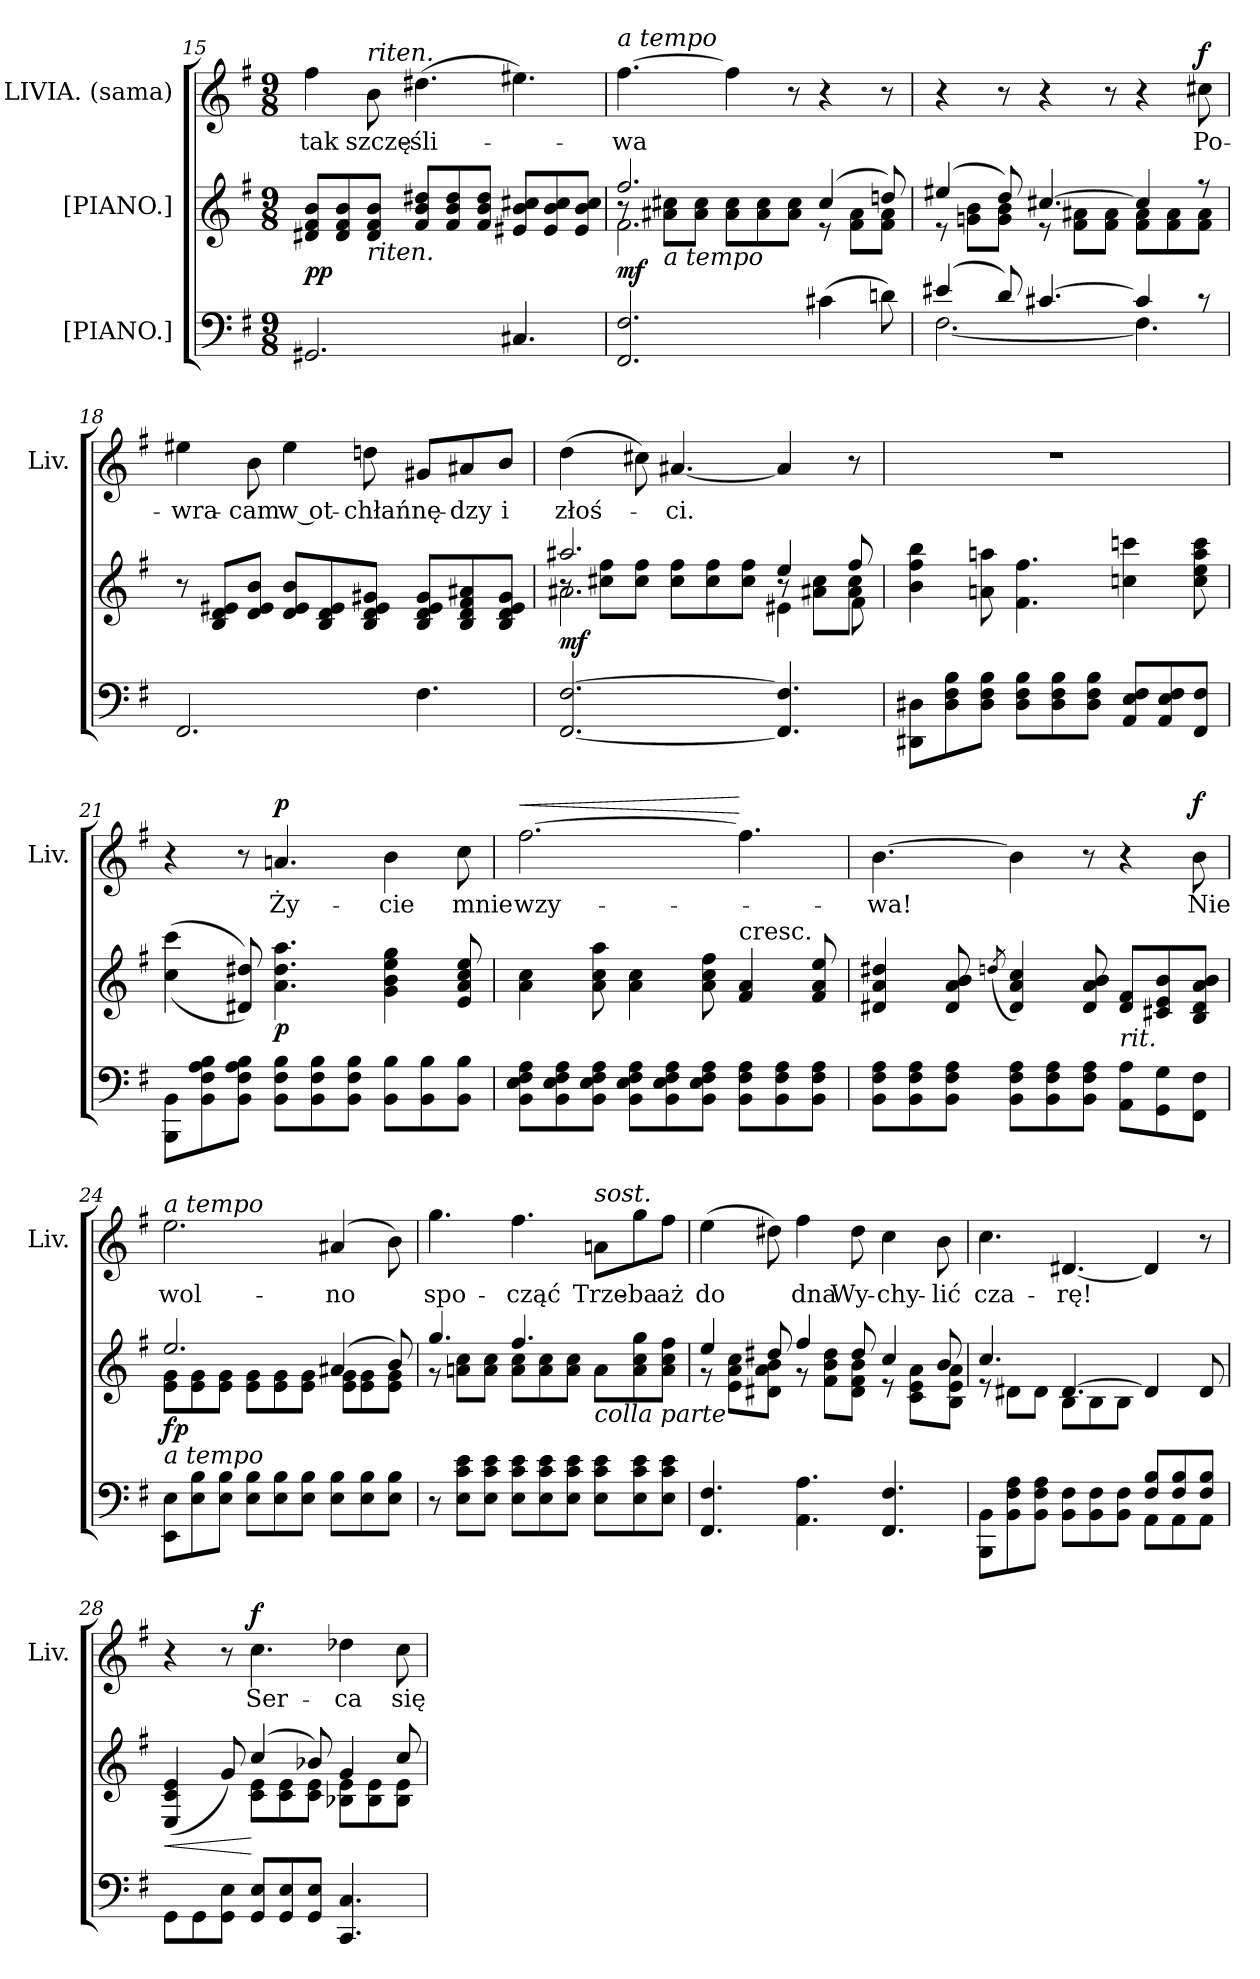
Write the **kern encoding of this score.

**kern	**kern	**dynam	**kern	**text	**dynam
*part3	*part2	*part2	*part1	*part1	*part1
*staff3	*staff2	*staff2	*staff1	*staff1	*staff1
*I"[PIANO.]	*I"[PIANO.]	*	*I"LIVIA. (sama)	*	*
*	*	*	*I'Liv.	*	*
*clefF4	*clefG2	*	*clefG2	*	*
*k[f#]	*k[f#]	*	*k[f#]	*	*
*e:	*e:	*	*e:	*	*
*M9/8	*M9/8	*	*M9/8	*	*
=15	=15	=15	=15	=15	=15
2.GG#X/	8d#X/ 8f#/ 8b/L	pp	4ff#\	tak	.
.	8d#/ 8f#/ 8b/	.	.	.	.
!	!	!	!LO:TX:a:i:t=riten.	!	!
!	!LO:TX:b:i:t=riten.	!	!	!	!
.	8d#/ 8f#/ 8b/J	.	8b\	szczę-	.
.	8f#/ 8b/ 8dd#X/L	.	(4.dd#X\	-śli-	.
.	8f#/ 8b/ 8dd#/	.	.	.	.
.	8f#/ 8b/ 8dd#/J	.	.	.	.
4.C#X/	8e#X/ 8b/ 8cc#X/L	.	4.ee#X\)	.	.
.	8e#/ 8b/ 8cc#/	.	.	.	.
.	8e#/ 8b/ 8cc#/J	.	.	.	.
=16	=16	=16	=16	=16	=16
*	*^	*	*	*	*
*	*	*^	*	*	*	*
!	!	!	!	!	!LO:TX:a:i:t=a tempo	!	!
2.FF#/ 2.F#/	2.ff#/	8r	2.f#\	mf	[4.ff#\	-wa	.
!	!	!LO:TX:b:i:t=a tempo	!	!	!	!	!
.	.	8a#X\ 8cc#X\L	.	.	.	.	.
.	.	8a#\ 8cc#\J	.	.	.	.	.
.	.	8a#\ 8cc#\L	.	.	4ff#\]	.	.
.	.	8a#\ 8cc#\	.	.	.	.	.
.	.	8a#\ 8cc#\J	.	.	8r	.	.
(4c#X\	(4cc#/	8re	4ryy	.	4r	.	.
.	.	8f#\ 8a#\L	.	.	.	.	.
8dn\)	8ddn/)	8f#\ 8a#\J	8ryy	.	8r	.	.
*	*	*v	*v	*	*	*	*
=17	=17	=17	=17	=17	=17	=17
*^	*	*	*	*	*	*
(4e#X/	[2.F#\	(4ee#X/	8re	.	4r	.	.
.	.	.	8gn\ 8b\L	.	.	.	.
8d/)	.	8dd/)	8g\ 8b\J	.	8r	.	.
[4.c#X/	.	[4.cc#X/	8re	.	4r	.	.
.	.	.	8f#\ 8a#X\L	.	.	.	.
.	.	.	8f#\ 8a#\J	.	8r	.	.
4c#/]	4.F#\]	4cc#/]	8f#\ 8a#\L	.	4r	.	.
.	.	.	8f#\ 8a#\	.	.	.	.
!	!	!	!	!	!	!	!LO:DY:a
8rc	.	8rff	8f#\ 8a#\J	.	8cc#X\	Po-	f
*v	*v	*	*	*	*	*	*
*	*v	*v	*	*	*	*
=18	=18	=18	=18	=18	=18
2.FF#/	8r	.	4ee#X\	-wra-	.
.	8B/ 8d/ 8e#X/L	.	.	.	.
.	8d/ 8e#/ 8b/J	.	8b\	-cam	.
.	8d/ 8e#/ 8b/L	.	4ee#\	w ot-	.
.	8B/ 8d/ 8e#/	.	.	.	.
.	8B/ 8d/ 8e#/ 8g#X/J	.	8ddn\	-chłań	.
4.F#\	8B/ 8d/ 8e#/ 8g#/L	.	8g#X/L	nę-	.
.	8B/ 8d/ 8f#/ 8a#X/	.	8a#X/	-dzy	.
.	8B/ 8d/ 8e#/ 8g#/J	.	8b/J	i	.
=19	=19	=19	=19	=19	=19
*	*^	*	*	*	*
*	*	*^	*	*	*	*
[2.FF#/ [2.F#/	2.aa#X/	8r	2.a#X\	mf	(4dd\	złoś-	.
.	.	8cc#X\ 8ff#\L	.	.	.	.	.
.	.	8cc#\ 8ff#\J	.	.	8cc#X\)	.	.
.	.	8cc#\ 8ff#\L	.	.	[4.a#X/	-ci.	.
.	.	8cc#\ 8ff#\	.	.	.	.	.
.	.	8cc#\ 8ff#\J	.	.	.	.	.
4.FF#]/ 4.F#]/	4ee/	8r	4e#X\	.	4a#/]	.	.
.	.	8a#X\ 8cc#\L	.	.	.	.	.
.	8ff#/	8a#\ 8cc#\J	8f#\	.	8r	.	.
*	*v	*v	*v	*	*	*	*
=20	=20	=20	=20	=20	=20
8DD#X\ 8D#X\L	4b\ 4ff#\ 4bb\	.	8%9r	.	.
8D#\ 8F#\ 8B\	.	.	.	.	.
8D#\ 8F#\ 8B\J	8an\ 8aan\	.	.	.	.
8D#\ 8F#\ 8B\L	4.f#\ 4.ff#\	.	.	.	.
8D#\ 8F#\ 8B\	.	.	.	.	.
8D#\ 8F#\ 8B\J	.	.	.	.	.
8AA/ 8E/ 8F#/L	4ccn\ 4cccn\	.	.	.	.
8AA/ 8E/ 8F#/	.	.	.	.	.
8FF#/ 8F#/J	8cc\ 8ee\ 8aa\ 8ccc\	.	.	.	.
=21	=21	=21	=21	=21	=21
8BBB\ 8BB\L	(<(>4cc\ 4ccc\	.	4r	.	.
8BB\ 8F#\ 8A\ 8B\	.	.	.	.	.
8BB\ 8F#\ 8A\ 8B\J	8d#X/ 8dd#X/))	.	8r	.	.
!	!	!	!	!	!LO:DY:a
8BB\ 8F#\ 8B\L	4.a\ 4.dd#\ 4.aa\	p	4.an/	Ży-	p
8BB\ 8F#\ 8B\	.	.	.	.	.
8BB\ 8F#\ 8B\J	.	.	.	.	.
8BB\ 8B\L	4g\ 4b\ 4ee\ 4gg\	.	4b\	-cie	.
8BB\ 8B\	.	.	.	.	.
8BB\ 8B\J	8e/ 8a/ 8cc/ 8ee/	.	8cc\	mnie	.
=22	=22	=22	=22	=22	=22
!	!	!	!	!	!LO:HP:a
8BB\ 8E\ 8F#\ 8A\L	4a\ 4cc\	.	[2.ff#\	wzy-	<
8BB\ 8E\ 8F#\ 8A\	.	.	.	.	.
8BB\ 8E\ 8F#\ 8A\J	8a\ 8cc\ 8aa\	.	.	.	.
8BB\ 8E\ 8F#\ 8A\L	4a\ 4cc\	.	.	.	.
8BB\ 8E\ 8F#\ 8A\	.	.	.	.	.
8BB\ 8E\ 8F#\ 8A\J	8a\ 8cc\ 8ff#\	.	.	.	.
!	!LO:TX:t=cresc.	!	!	!	!
8BB\ 8F#\ 8A\L	4f#/ 4a/	.	4.ff#\]	.	[
8BB\ 8F#\ 8A\	.	.	.	.	.
8BB\ 8F#\ 8A\J	8f#/ 8a/ 8ee/	.	.	.	.
=23	=23	=23	=23	=23	=23
8BB\ 8F#\ 8A\L	4d#X/ 4a/ 4dd#X/	.	[4.b\	-wa!	.
8BB\ 8F#\ 8A\	.	.	.	.	.
8BB\ 8F#\ 8A\J	8d#/ 8a/ 8b/	.	.	.	.
.	(8qddn/	.	.	.	.
8BB\ 8F#\ 8A\L	4d#/ 4a/ 4cc/)	.	4b\]	.	.
8BB\ 8F#\ 8A\	.	.	.	.	.
8BB\ 8F#\ 8A\J	8d#/ 8a/ 8b/	.	8r	.	.
!	!LO:TX:b:i:t=rit.	!	!	!	!
8AA\ 8A\L	8d#/ 8f#/L	.	4r	.	.
8GG\ 8G\	8c#X/ 8e/ 8b/	.	.	.	.
!	!	!	!	!	!LO:DY:a
8FF#\ 8F#\J	8B/ 8d#/ 8a/ 8b/J	.	8b\	Nie	f
=24	=24	=24	=24	=24	=24
*	*^	*	*	*	*
!	!	!	!	!LO:TX:a:i:t=a tempo	!	!
!	!LO:TX:b:i:t=a tempo	!	!	!	!	!
8EE\ 8E\L	2.ee/	8e\ 8g\L	fp	2.ee\	wol-	.
8E\ 8B\	.	8e\ 8g\	.	.	.	.
8E\ 8B\J	.	8e\ 8g\J	.	.	.	.
8E\ 8B\L	.	8e\ 8g\L	.	.	.	.
8E\ 8B\	.	8e\ 8g\	.	.	.	.
8E\ 8B\J	.	8e\ 8g\J	.	.	.	.
8E\ 8B\L	(4a#X/	8e\ 8g\L	.	(4a#X/	-no	.
8E\ 8B\	.	8e\ 8g\	.	.	.	.
8E\ 8B\J	8b/)	8e\ 8g\J	.	8b\)	.	.
=25	=25	=25	=25	=25	=25	=25
8r	4.gg/	8r	.	4.gg\	spo-	.
8E\ 8c\ 8e\L	.	8an\ 8cc\L	.	.	.	.
8E\ 8c\ 8e\J	.	8a\ 8cc\J	.	.	.	.
8E\ 8c\ 8e\L	4.ff#/	8a\ 8cc\L	.	4.ff#\	-cząć	.
8E\ 8c\ 8e\	.	8a\ 8cc\	.	.	.	.
8E\ 8c\ 8e\J	.	8a\ 8cc\J	.	.	.	.
!	!	!	!	!LO:TX:a:i:t=sost.	!	!
!	!LO:TX:b:i:t=colla parte	!	!	!	!	!
8E\ 8c\ 8e\L	8a\L	4ryy	.	8an\L	Trze-	.
8E\ 8c\ 8e\	8a\ 8cc\ 8gg\	.	.	8gg\	-ba	.
8E\ 8c\ 8e\J	8a\ 8cc\ 8ff#\J	8ryy	.	8ff#\J	aż	.
=26	=26	=26	=26	=26	=26	=26
4.FF#/ 4.F#/	4ee/	8rg	.	(4ee\	do	.
.	.	8e\ 8a\ 8cc\L	.	.	.	.
.	8dd#X/	8d#X\ 8a\ 8b\J	.	8dd#X\)	.	.
4.AA\ 4.A\	4ff#/	8rg	.	4ff#\	dna	.
.	.	8f#\ 8b\ 8dd#\L	.	.	.	.
.	8dd#/	8d#\ 8f#\ 8b\J	.	8dd#\	Wy-	.
4.FF#/ 4.F#/	4cc/	8re	.	4cc\	-chy-	.
.	.	8c\ 8e\ 8a\L	.	.	.	.
.	8b/	8B\ 8e\ 8a\J	.	8b\	-lić	.
=27	=27	=27	=27	=27	=27	=27
*^	*	*	*	*	*	*
8BBB\ 8BB\L	2.ryy	4.cc/	8re	.	4.cc\	cza-	.
8BB\ 8F#\ 8A\	.	.	8d#X\L	.	.	.	.
8BB\ 8F#\ 8A\J	.	.	8d#\J	.	.	.	.
8BB\ 8F#\L	.	[4.d#/	8B\L	.	[4.d#X/	-rę!	.
8BB\ 8F#\	.	.	8B\	.	.	.	.
8BB\ 8F#\J	.	.	8B\J	.	.	.	.
8F#/ 8B/L	8AA\L	4d#/]	4ryy	.	4d#/]	.	.
8F#/ 8B/	8AA\	.	.	.	.	.	.
8F#/ 8B/J	8AA\J	8d#/	8ryy	.	8r	.	.
=28	=28	=28	=28	=28	=28	=28	=28
!	!	!	!	!LO:HP:b	!	!	!
*v	*v	*	*	*	*	*	*
8GG\L	(>4E/ 4c/ 4e/	4ryy	<	4r	.	.
8GG\	.	.	.	.	.	.
8GG\ 8E\J	8g/)	8ryy	.	8r	.	.
!	!	!	!	!	!	!LO:DY:a
8GG/ 8E/L	(4cc/	8c\ 8e\L	[	4.cc\	Ser-	f
8GG/ 8E/	.	8c\ 8e\	.	.	.	.
8GG/ 8E/J	8b-X/)	8c\ 8e\J	.	.	.	.
4.CC/ 4.C/	4g/	8B-X\ 8e\L	.	4dd-X\	-ca	.
.	.	8B-\ 8e\	.	.	.	.
.	8cc/	8B-\ 8e\J	.	8cc\	się	.
*	*v	*v	*	*	*	*
=	=	=	=	=	=
*-	*-	*-	*-	*-	*-
